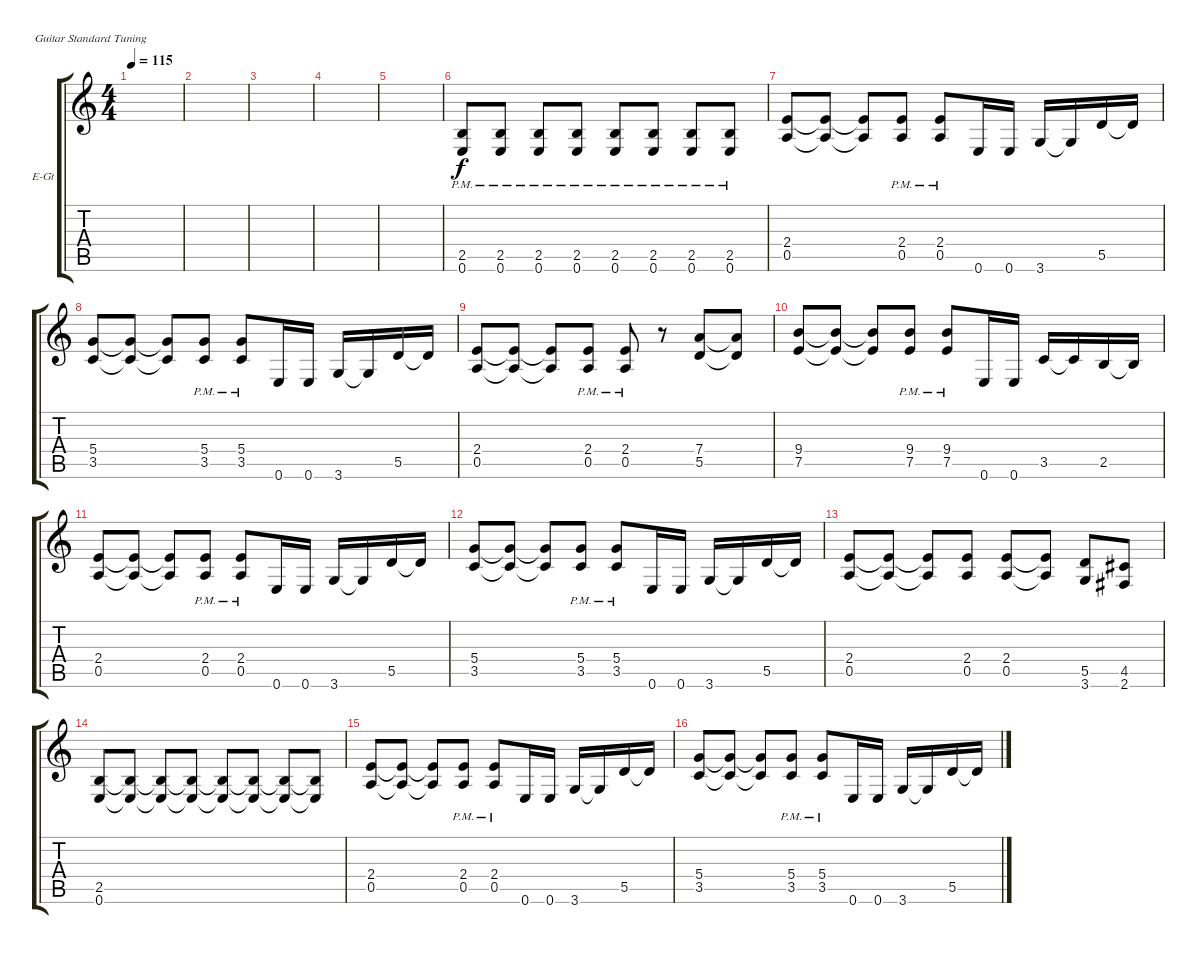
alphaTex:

\defaultSystemsLayout 4
\bracketExtendMode groupsimilarinstruments
\firstSystemTrackNameOrientation horizontal
\otherSystemsTrackNameOrientation horizontal
\track ("Electric Guitar" "E-Gt") {instrument distortionguitar}
\staff {score tabs}
\tuning (E4 B3 G3 D3 A2 E2)
\ts (4 4)
\tempo 115
\clef g2
\ks c
|
|
|
|
|
(0.6{pm} 2.5{pm}).8 (0.6{pm} 2.5{pm}).8 (0.6{pm} 2.5{pm}).8 (0.6{pm} 2.5{pm}).8 (0.6{pm} 2.5{pm}).8 (0.6{pm} 2.5{pm}).8 (0.6{pm} 2.5{pm}).8 (0.6{pm} 2.5{pm}).8 |
(0.5 2.4).8 (0.5{t} 2.4{t}).8 (0.5{t} 2.4{t}).8 (0.5{pm} 2.4{pm}).8 (0.5{pm} 2.4{pm}).8 0.6.16 0.6.16 3.6.16 3.6{t}.16 5.5.16 5.5{t}.16 |
(3.5 5.4).8 (3.5{t} 5.4{t}).8 (3.5{t} 5.4{t}).8 (3.5{pm} 5.4{pm}).8 (3.5{pm} 5.4{pm}).8 0.6.16 0.6.16 3.6.16 3.6{t}.16 5.5.16 5.5{t}.16 |
(0.5 2.4).8 (0.5{t} 2.4{t}).8 (0.5{t} 2.4{t}).8 (0.5{pm} 2.4{pm}).8 (0.5{pm} 2.4{pm}).8 r.8 (5.5 7.4).8 (5.5{t} 7.4{t}).8 |
(7.5 9.4).8 (7.5{t} 9.4{t}).8 (7.5{t} 9.4{t}).8 (7.5{pm} 9.4{pm}).8 (7.5{pm} 9.4{pm}).8 0.6.16 0.6.16 3.5.16 3.5{t}.16 2.5.16 2.5{t}.16 |
(0.5 2.4).8 (0.5{t} 2.4{t}).8 (0.5{t} 2.4{t}).8 (0.5{pm} 2.4{pm}).8 (0.5{pm} 2.4{pm}).8 0.6.16 0.6.16 3.6.16 3.6{t}.16 5.5.16 5.5{t}.16 |
(3.5 5.4).8 (3.5{t} 5.4{t}).8 (3.5{t} 5.4{t}).8 (3.5{pm} 5.4{pm}).8 (3.5{pm} 5.4{pm}).8 0.6.16 0.6.16 3.6.16 3.6{t}.16 5.5.16 5.5{t}.16 |
(0.5 2.4).8 (0.5{t} 2.4{t}).8 (0.5{t} 2.4{t}).8 (0.5 2.4).8 (0.5 2.4).8 (0.5{t} 2.4{t}).8 (5.5 3.6).8 (4.5 2.6).8 |
(0.6 2.5).8 (0.6{t} 2.5{t}).8 (0.6{t} 2.5{t}).8 (0.6{t} 2.5{t}).8 (0.6{t} 2.5{t}).8 (0.6{t} 2.5{t}).8 (0.6{t} 2.5{t}).8 (0.6{t} 2.5{t}).8 |
(0.5 2.4).8 (0.5{t} 2.4{t}).8 (0.5{t} 2.4{t}).8 (0.5{pm} 2.4{pm}).8 (0.5{pm} 2.4{pm}).8 0.6.16 0.6.16 3.6.16 3.6{t}.16 5.5.16 5.5{t}.16 |
(3.5 5.4).8 (3.5{t} 5.4{t}).8 (3.5{t} 5.4{t}).8 (3.5{pm} 5.4{pm}).8 (3.5{pm} 5.4{pm}).8 0.6.16 0.6.16 3.6.16 3.6{t}.16 5.5.16 5.5{t}.16
